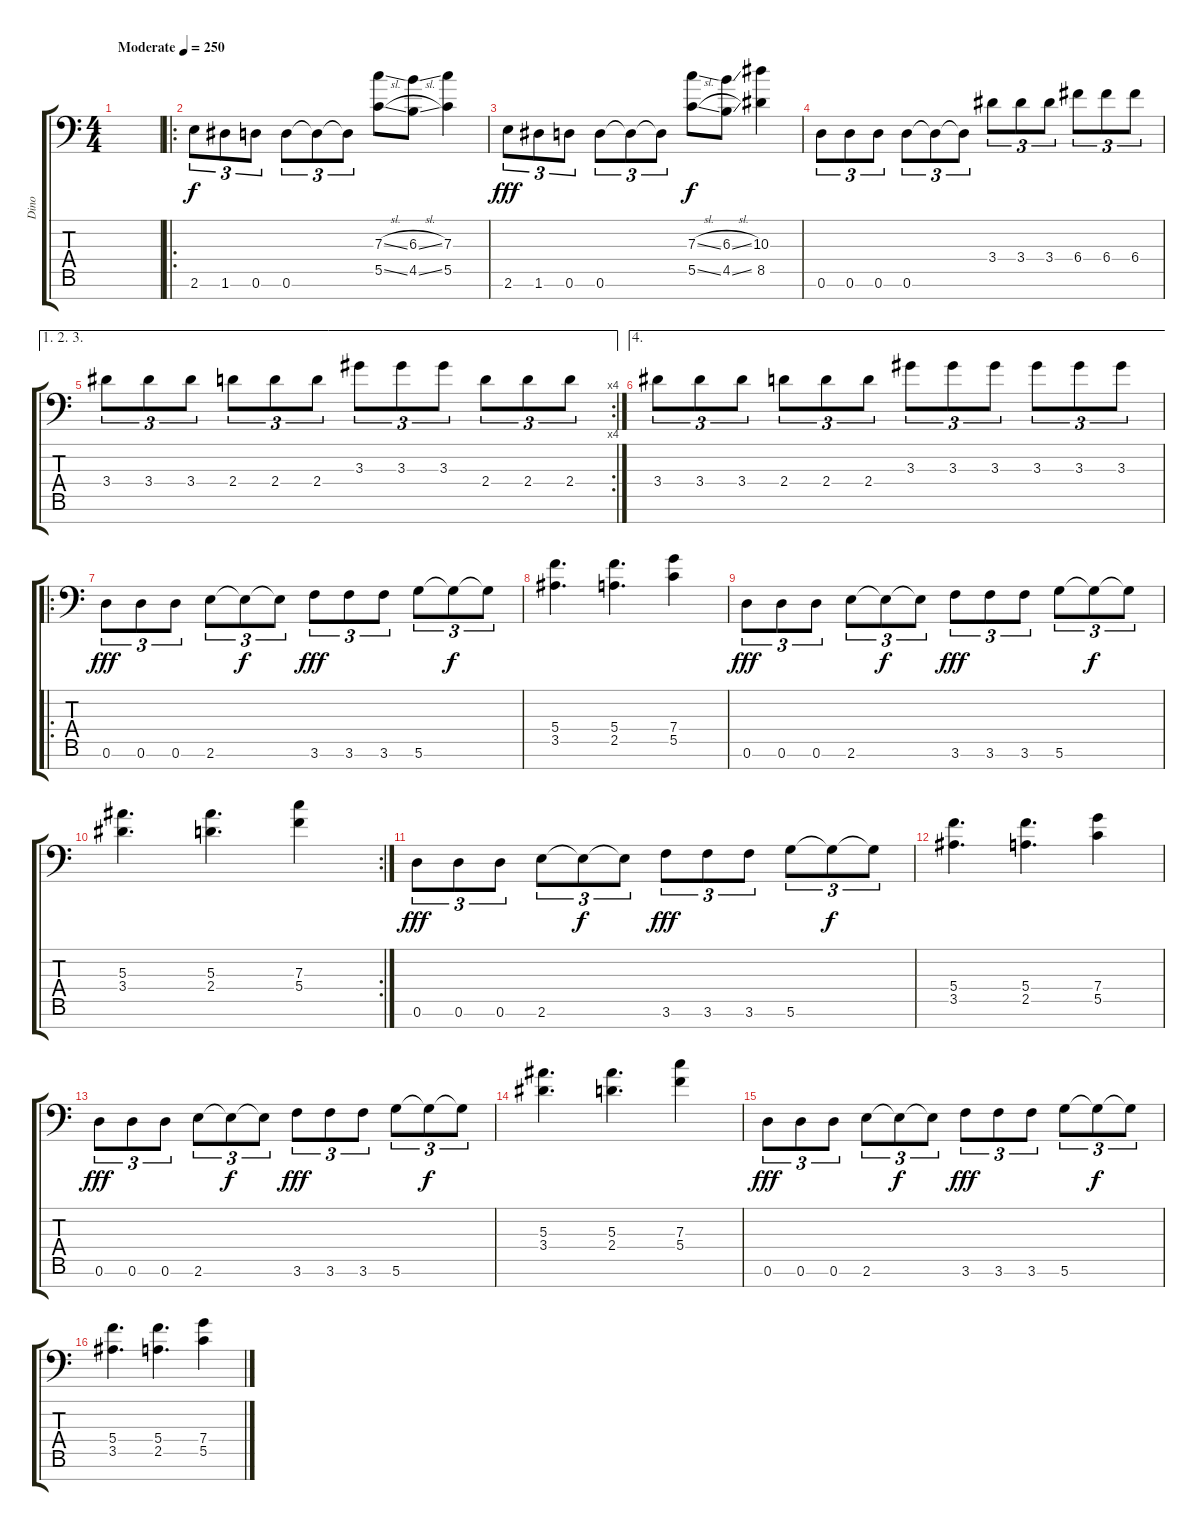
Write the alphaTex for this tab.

\track ("Dino" "Dino") {instrument distortionguitar}
\staff {score tabs}
\tuning (D4 A3 F3 C3 G2 D2 A1) {hide}
\ts (4 4)
\tempo (250 "Moderate")
\clef f4
\ks c
|
\ro
2.6.8{tu (3 2)} 1.6.8{tu (3 2)} 0.6.8{tu (3 2)} 0.6.8{tu (3 2)} 0.6{t}.8{tu (3 2)} 0.6{t}.8{tu (3 2)} (7.3{sl} 5.5{sl}).8{dy f} (6.3{sl} 4.5{sl}).8 (7.3 5.5).4 |
2.6.8{tu (3 2) dy fff} 1.6.8{tu (3 2)} 0.6.8{tu (3 2)} 0.6.8{tu (3 2)} 0.6{t}.8{tu (3 2)} 0.6{t}.8{tu (3 2)} (7.3{sl} 5.5{sl}).8{dy f} (6.3{sl} 4.5{sl}).8 (10.3 8.5).4 |
0.6.8{tu (3 2)} 0.6.8{tu (3 2)} 0.6.8{tu (3 2)} 0.6.8{tu (3 2)} 0.6{t}.8{tu (3 2)} 0.6{t}.8{tu (3 2)} 3.4.8{tu (3 2)} 3.4.8{tu (3 2)} 3.4.8{tu (3 2)} 6.4.8{tu (3 2)} 6.4.8{tu (3 2)} 6.4.8{tu (3 2)} |
\ae (1 2 3)
\rc 4
3.4.8{tu (3 2)} 3.4.8{tu (3 2)} 3.4.8{tu (3 2)} 2.4.8{tu (3 2)} 2.4.8{tu (3 2)} 2.4.8{tu (3 2)} 3.3.8{tu (3 2)} 3.3.8{tu (3 2)} 3.3.8{tu (3 2)} 2.4.8{tu (3 2)} 2.4.8{tu (3 2)} 2.4.8{tu (3 2)} |
\ae 4
3.4.8{tu (3 2)} 3.4.8{tu (3 2)} 3.4.8{tu (3 2)} 2.4.8{tu (3 2)} 2.4.8{tu (3 2)} 2.4.8{tu (3 2)} 3.3.8{tu (3 2)} 3.3.8{tu (3 2)} 3.3.8{tu (3 2)} 3.3.8{tu (3 2)} 3.3.8{tu (3 2)} 3.3.8{tu (3 2)} |
\ro
0.6.8{tu (3 2) dy fff} 0.6.8{tu (3 2)} 0.6.8{tu (3 2)} 2.6.8{tu (3 2)} 2.6{t}.8{tu (3 2) dy f} 2.6{t}.8{tu (3 2)} 3.6.8{tu (3 2) dy fff} 3.6.8{tu (3 2)} 3.6.8{tu (3 2)} 5.6.8{tu (3 2)} 5.6{t}.8{tu (3 2) dy f} 5.6{t}.8{tu (3 2)} |
(5.4 3.5).4{d} (5.4 2.5).4{d} (7.4 5.5).4 |
0.6.8{tu (3 2) dy fff} 0.6.8{tu (3 2)} 0.6.8{tu (3 2)} 2.6.8{tu (3 2)} 2.6{t}.8{tu (3 2) dy f} 2.6{t}.8{tu (3 2)} 3.6.8{tu (3 2) dy fff} 3.6.8{tu (3 2)} 3.6.8{tu (3 2)} 5.6.8{tu (3 2)} 5.6{t}.8{tu (3 2) dy f} 5.6{t}.8{tu (3 2)} |
\rc 2
(5.3 3.4).4{d} (5.3 2.4).4{d} (7.3 5.4).4 |
0.6.8{tu (3 2) dy fff} 0.6.8{tu (3 2)} 0.6.8{tu (3 2)} 2.6.8{tu (3 2)} 2.6{t}.8{tu (3 2) dy f} 2.6{t}.8{tu (3 2)} 3.6.8{tu (3 2) dy fff} 3.6.8{tu (3 2)} 3.6.8{tu (3 2)} 5.6.8{tu (3 2)} 5.6{t}.8{tu (3 2) dy f} 5.6{t}.8{tu (3 2)} |
(5.4 3.5).4{d} (5.4 2.5).4{d} (7.4 5.5).4 |
0.6.8{tu (3 2) dy fff} 0.6.8{tu (3 2)} 0.6.8{tu (3 2)} 2.6.8{tu (3 2)} 2.6{t}.8{tu (3 2) dy f} 2.6{t}.8{tu (3 2)} 3.6.8{tu (3 2) dy fff} 3.6.8{tu (3 2)} 3.6.8{tu (3 2)} 5.6.8{tu (3 2)} 5.6{t}.8{tu (3 2) dy f} 5.6{t}.8{tu (3 2)} |
(5.3 3.4).4{d} (5.3 2.4).4{d} (7.3 5.4).4 |
0.6.8{tu (3 2) dy fff} 0.6.8{tu (3 2)} 0.6.8{tu (3 2)} 2.6.8{tu (3 2)} 2.6{t}.8{tu (3 2) dy f} 2.6{t}.8{tu (3 2)} 3.6.8{tu (3 2) dy fff} 3.6.8{tu (3 2)} 3.6.8{tu (3 2)} 5.6.8{tu (3 2)} 5.6{t}.8{tu (3 2) dy f} 5.6{t}.8{tu (3 2)} |
(5.4 3.5).4{d} (5.4 2.5).4{d} (7.4 5.5).4
